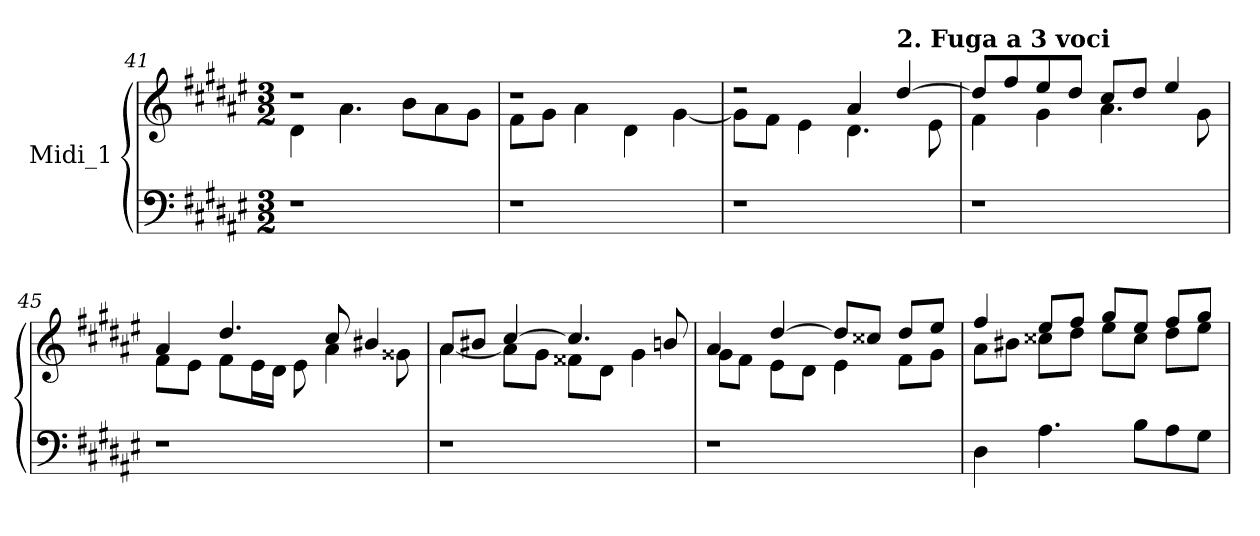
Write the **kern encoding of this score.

**kern	**kern
*part1	*part1
*staff2	*staff1
*I"Midi_1	*
*clefF4	*clefG2
*k[f#c#g#d#a#e#]	*k[f#c#g#d#a#e#]
*F#:	*F#:
*M3/2	*M3/2
=41	=41
*	*^
1r	1r	4d#\
.	.	4.a#\
.	.	8b\L
.	.	8a#\
.	.	8g#\J
=42	=42	=42
1r	1r	8f#\L
.	.	8g#\J
.	.	4a#\
.	.	4d#\
.	.	[4g#\
=43	=43	=43
1r	2r	8g#\L]
.	.	8f#\J
.	.	4e#\
.	4a#/	4.d#\
!	!LO:TX:a:B:t=2. Fuga a 3 voci	!
.	[4dd#/	.
.	.	8e#\
=44	=44	=44
1r	8dd#/L]	4f#\
.	8ff#/	.
.	8ee#/	4g#\
.	8dd#/J	.
.	8cc#/L	4.a#\
.	8dd#/J	.
.	4ee#/	.
.	.	8g#\
!!LO:LB:g=z	!!
=45	=45	=45
1r	4a#/	8f#\L
.	.	8e#\J
.	4.dd#/	8f#\L
.	.	16e#\L
.	.	16d#\JJ
.	.	8e#\
.	8cc#/	4a#\
.	4b#X/	.
.	.	8g##X\
=46	=46	=46
*^	*	*
1r	1ryy	8a#/L	[4a#\
.	.	8b#X/J	.
.	.	[4cc#/	8a#\L]
.	.	.	8g#\J
.	.	4.cc#/]	8f##X\L
.	.	.	8d#\J
.	.	.	4g#\
.	.	8bn/	.
=47	=47	=47	=47
1ryy	1r	4a#/	8g#\L
.	.	.	8f#\J
.	.	[4dd#/	8e#\L
.	.	.	8d#\J
.	.	8dd#/L]	4e#\
.	.	8cc##X/J	.
.	.	8dd#/L	8f#\L
.	.	8ee#/J	8g#\J
!!LO:PB:g=z	!!
=48	=48	=48	=48
1ryy	4D#\	4ff#/	8a#\L
.	.	.	8b#X\J
.	4.A#\	8ee#/L	8cc##X\L
.	.	8ff#/J	8dd#\J
.	.	8gg#/L	8ee#\L
.	8B\L	8ee#/J	8cc##\J
.	8A#\	8ff#/L	8dd#\L
.	8G#\J	8gg#/J	8ee#\J
*v	*v	*	*
*	*v	*v
=	=
*-	*-
